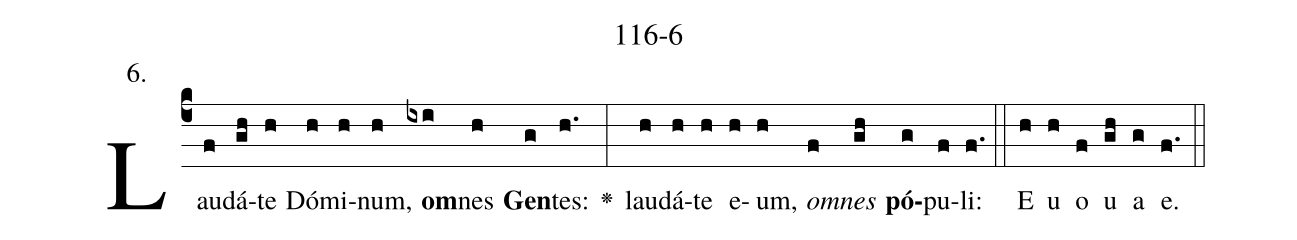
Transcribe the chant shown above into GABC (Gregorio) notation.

name: 116-6;
annotation: 6.;
%%
(c4)Lau(f)dá(gh)te(h) Dó(h)mi(h)num,(h) <b>om</b>(ixi)nes(h) <b>Gen</b>(g)tes:(h.) <v>\greheightstar</v>(:) lau(h)dá(h)te(h) e(h)um,(h) <i>om</i>(f)<i>nes</i>(gh) <b>pó</b>(g)pu(f)li:(f.) (::) E(h) u(h) o(f) u(gh) a(g) e.(f.) (::)
